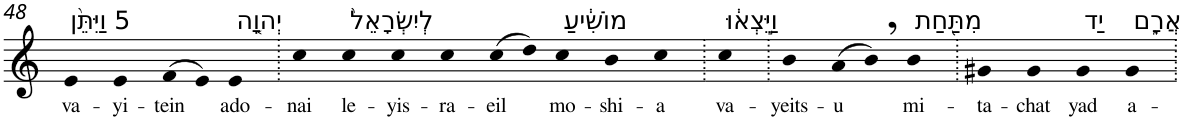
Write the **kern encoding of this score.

**kern	**text
*part1	*part1
*staff1	*staff1
*I"Piano	*
*I'Pno	*
!!LO:PB:g=z
*clefG2	*
*k[]	*
=48	=48
!LO:TX:a:t=5 וַיִּתֵּ֨ן	!
!	!LO:LY:b
4e	va-
!	!LO:LY:b
4e	-yi-
!	!LO:LY:b
(>8f	-tein
8e)	.
!LO:TX:a:t=יְהוָ֤ה	!
!	!LO:LY:b
4e	ado-
=49.	=49.
!	!LO:LY:b
4cc	-nai
!LO:TX:a:t=לְיִשְׂרָאֵל֙	!
!	!LO:LY:b
4cc	le-
!	!LO:LY:b
4cc	-yis-
!	!LO:LY:b
4cc	-ra-
!	!LO:LY:b
(>8cc	-eil
8dd)	.
!LO:TX:a:t=מוֹשִׁ֔יעַ	!
!	!LO:LY:b
4cc	mo-
!	!LO:LY:b
4b	-shi-
!	!LO:LY:b
4cc	-a
=50.	=50.
!LO:TX:a:t=וַיֵּ֣צְא֔וּ	!
!	!LO:LY:b
4cc	va-
=51.	=51.
!	!LO:LY:b
4b	-yeits-
!	!LO:LY:b
(>8a	-u
8b,)	.
!LO:TX:a:t=מִתַּ֖חַת	!
!	!LO:LY:b
4b	mi-
=52.	=52.
!	!LO:LY:b
4g#X	-ta-
!	!LO:LY:b
4g#	-chat
!LO:TX:a:t=יַד	!
!	!LO:LY:b
4g#	yad
!LO:TX:a:t=אֲרָ֑ם	!
!	!LO:LY:b
4g#	a-
=.	=.
*-	*-
